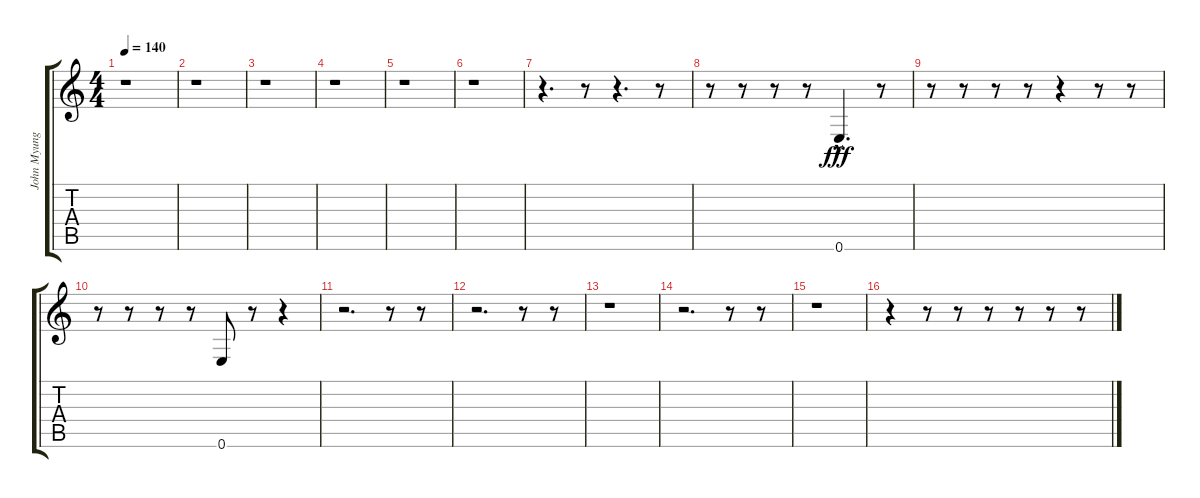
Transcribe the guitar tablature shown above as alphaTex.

\track ("John Myung" "John Myung") {instrument electricbassfinger}
\staff {score tabs}
\tuning (E4 B3 G3 D3 A2 E2) {hide}
\ts (4 4)
\tempo 140
\clef g2
\ks c
r.1{dy fff} |
r.1 |
r.1 |
r.1 |
r.1 |
r.1 |
r.4{d} r.8 r.4{d} r.8 |
r.8 r.8 r.8 r.8 0.6{hac}.4{d} r.8 |
r.8 r.8 r.8 r.8 r.4 r.8 r.8 |
r.8 r.8 r.8 r.8 0.6.8 r.8 r.4 |
r.2{d} r.8 r.8 |
r.2{d} r.8 r.8 |
r.1 |
r.2{d} r.8 r.8 |
r.1 |
r.4 r.8 r.8 r.8 r.8 r.8 r.8
